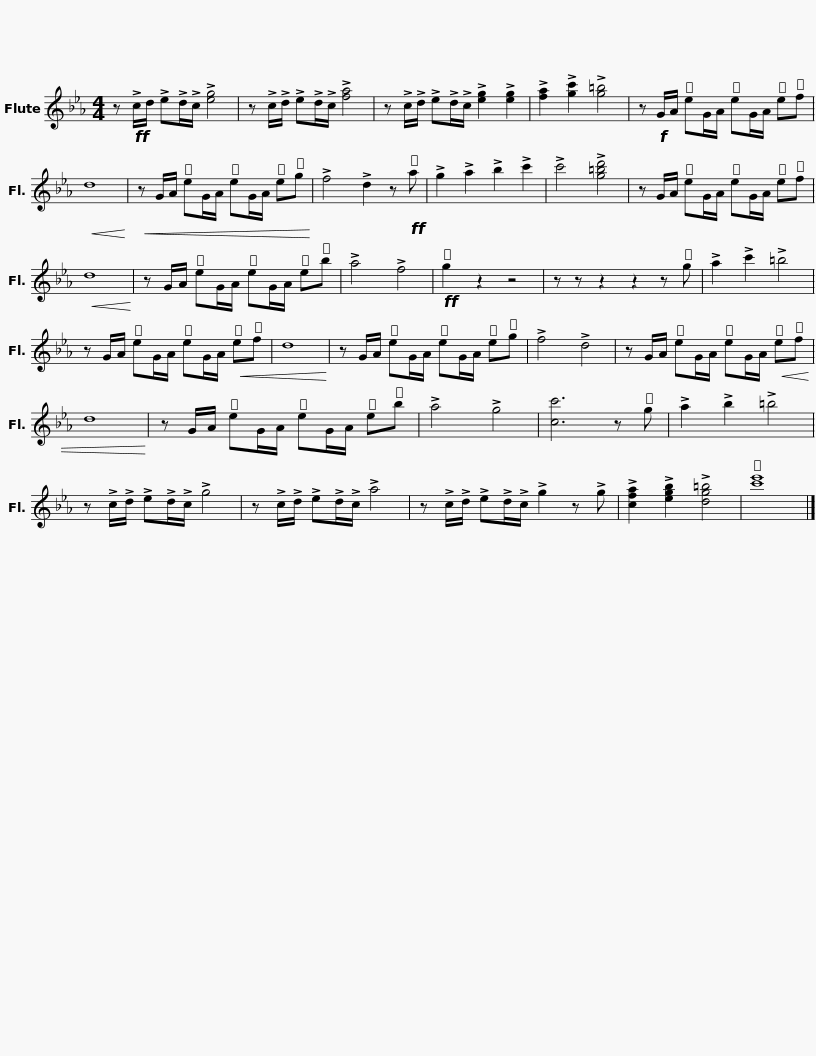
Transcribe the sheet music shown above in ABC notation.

X:1
L:1/8
M:4/4
I:linebreak $
K:Eb
V:1 treble
V:1
 z!ff! !>!c/d/ !>!e!>!d/!>!c/ !>![eg]4 | z !>!c/!>!d/ !>!e!>!d/!>!c/ !>![fa]4 | z !>!c/!>!d/ !>!e!>!d/!>!c/ !>![eg]2 !>![eg]2 | !>![fa]2 !>![gc']2 !>![g=b]4 | z!f! G/A/ eG/A/ eG/A/ ef | %5
!<(! d8!<)! |$!<(! z G/A/ eG/A/ eG/A/ eg!<)! | !>!f4 !>!d2 z!ff! a | !>!g2 !>!a2 !>!b2 !>!c'2 | !>!c'4 !>![g=bd']4 | %10
 z G/A/ eG/A/ eG/A/ ef |!<(! d8!<)! |$ z G/A/ eG/A/ eG/A/ eb | !>!a4 !>!f4 |!ff! g2 z2 z4 | %15
 z z z2 z2 z g | !>!a2 !>!c'2 !>!=b4 | z G/A/ eG/A/ eG/A/!<(! ef | d8!<)! |$ z G/A/ eG/A/ eG/A/ eg | %20
 !>!f4 !>!d4 | z G/A/ eG/A/ eG/A/!<(! ef | d8!<)! | z G/A/ eG/A/ eG/A/ eb | !>!a4 !>!g4 | %25
 [cc']6 z g |$ !>!a2 !>!b2 !>!=b4 | z !>!c/!>!d/ !>!e!>!d/!>!c/ !>!g4 | z !>!c/!>!d/ !>!e!>!d/!>!c/ !>!a4 | z !>!c/!>!d/ !>!e!>!d/!>!c/ !>!g2 z !>!g | %30
 !>![cfa]2 !>![egb]2 !>![dg=b]4 | [c'e']8 |] %32
